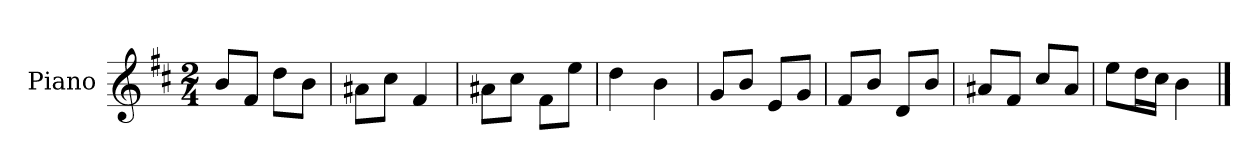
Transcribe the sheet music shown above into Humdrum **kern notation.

**kern
*part1
*staff1
*I"Piano
*I'Pno.
*clefG2
*k[f#c#]
*M2/4
*MM120
=1
8b/L
8f#/J
8dd\L
8b\J
=2
8a#X\L
8cc#\J
4f#/
=3
8a#X\L
8cc#\J
8f#\L
8ee\J
=4
4dd\
4b\
=5
8g/L
8b/J
8e/L
8g/J
=6
8f#/L
8b/J
8d/L
8b/J
=7
8a#X/L
8f#/J
8cc#/L
8a#/J
=8
8ee\L
16dd\L
16cc#\JJ
4b\
==
*-
